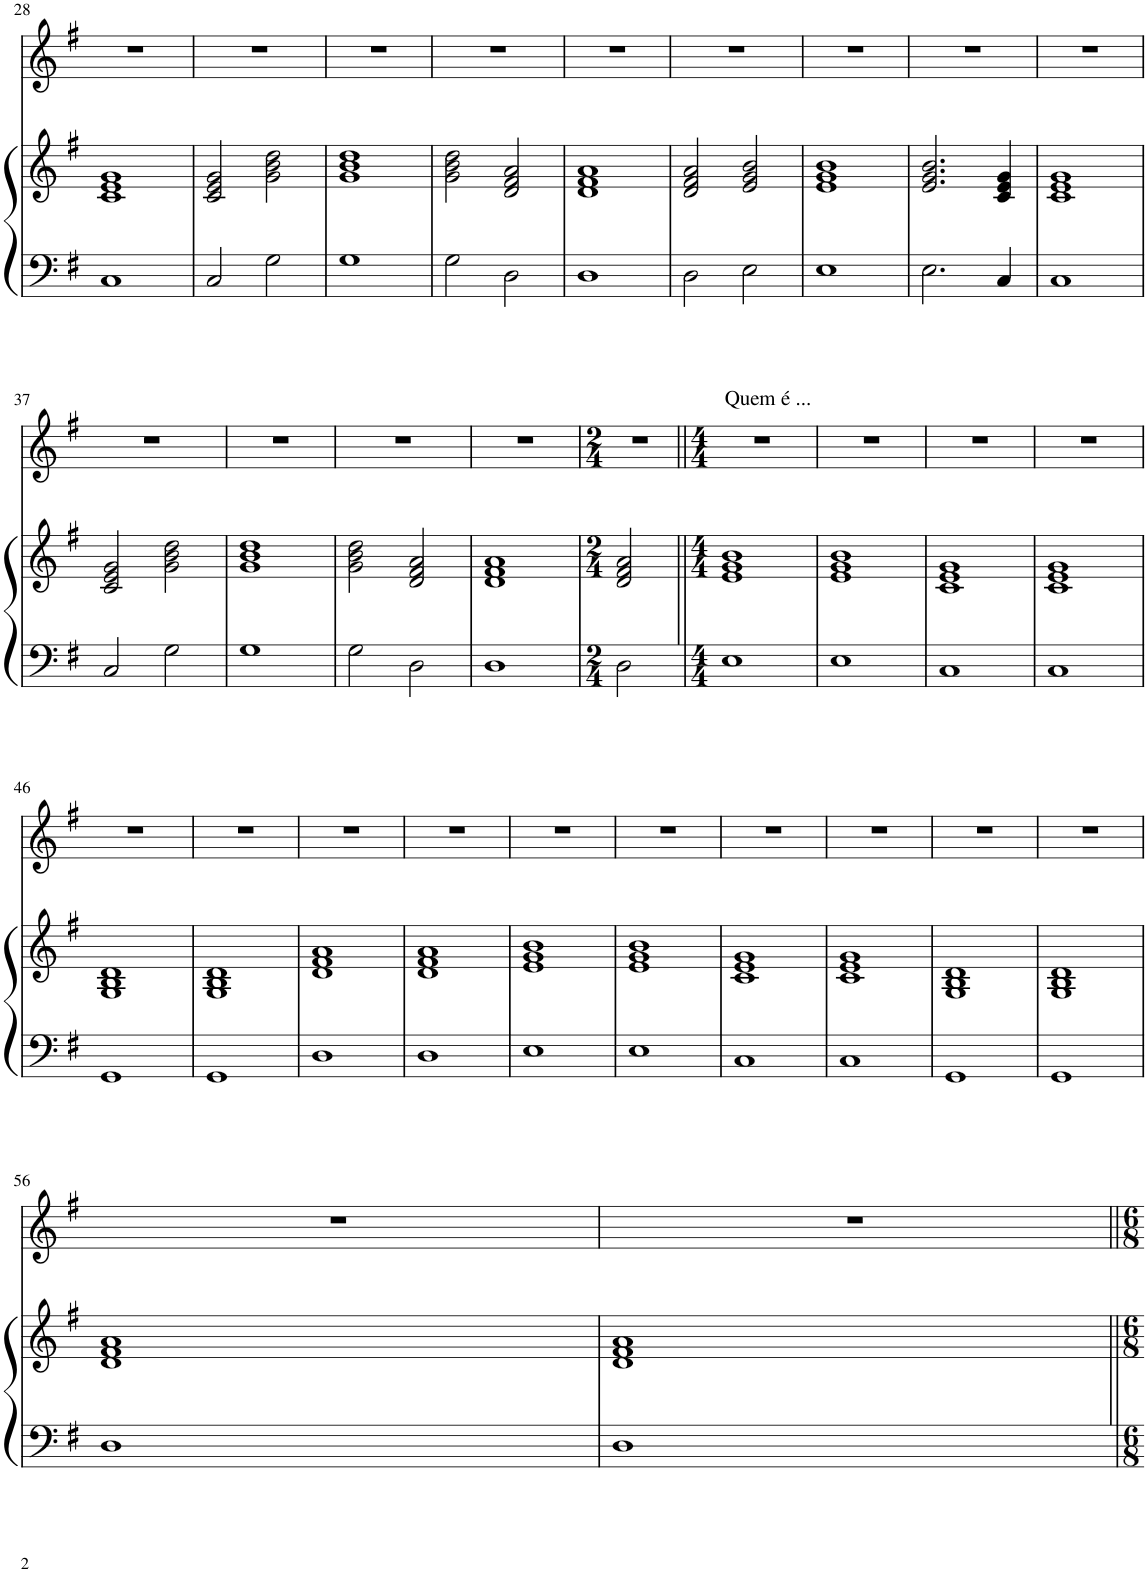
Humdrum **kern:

**kern	**kern	**kern
*part1	*part1	*part1
*staff3	*staff2	*staff1
*I"Piano	*	*
*I'Pno	*	*
!!LO:PB:g=z
*clefF4	*clefG2	*clefG2
*k[f#]	*k[f#]	*k[f#]
*M4/4	*M4/4	*M4/4
=28	=28	=28
1C	1c 1e 1g	1r
=29	=29	=29
2C/	2c/ 2e/ 2g/	1r
2G\	2g\ 2b\ 2dd\	.
=30	=30	=30
1G	1g 1b 1dd	1r
=31	=31	=31
2G\	2g\ 2b\ 2dd\	1r
2D\	2d/ 2f#/ 2a/	.
=32	=32	=32
1D	1d 1f# 1a	1r
=33	=33	=33
2D\	2d/ 2f#/ 2a/	1r
2E\	2e/ 2g/ 2b/	.
=34	=34	=34
1E	1e 1g 1b	1r
=35	=35	=35
2.E\	2.e/ 2.g/ 2.b/	1r
4C/	4c/ 4e/ 4g/	.
=36	=36	=36
1C	1c 1e 1g	1r
!!LO:LB:g=z
=37	=37	=37
2C/	2c/ 2e/ 2g/	1r
2G\	2g\ 2b\ 2dd\	.
=38	=38	=38
1G	1g 1b 1dd	1r
=39	=39	=39
2G\	2g\ 2b\ 2dd\	1r
2D\	2d/ 2f#/ 2a/	.
=40	=40	=40
1D	1d 1f# 1a	1r
=41	=41	=41
*M2/4	*M2/4	*M2/4
2D\	2d/ 2f#/ 2a/	2r
=42||	=42||	=42||
*M4/4	*M4/4	*M4/4
!	!	!LO:TX:a:t=Quem é ...
1E	1e 1g 1b	1r
=43	=43	=43
1E	1e 1g 1b	1r
=44	=44	=44
1C	1c 1e 1g	1r
=45	=45	=45
1C	1c 1e 1g	1r
!!LO:LB:g=z
=46	=46	=46
1GG	1G 1B 1d	1r
=47	=47	=47
1GG	1G 1B 1d	1r
=48	=48	=48
1D	1d 1f# 1a	1r
=49	=49	=49
1D	1d 1f# 1a	1r
=50	=50	=50
1E	1e 1g 1b	1r
=51	=51	=51
1E	1e 1g 1b	1r
=52	=52	=52
1C	1c 1e 1g	1r
=53	=53	=53
1C	1c 1e 1g	1r
=54	=54	=54
1GG	1G 1B 1d	1r
=55	=55	=55
1GG	1G 1B 1d	1r
!!LO:LB:g=z
=56	=56	=56
1D	1d 1f# 1a	1r
=57	=57	=57
1D	1d 1f# 1a	1r
=||	=||	=||
*-	*-	*-
